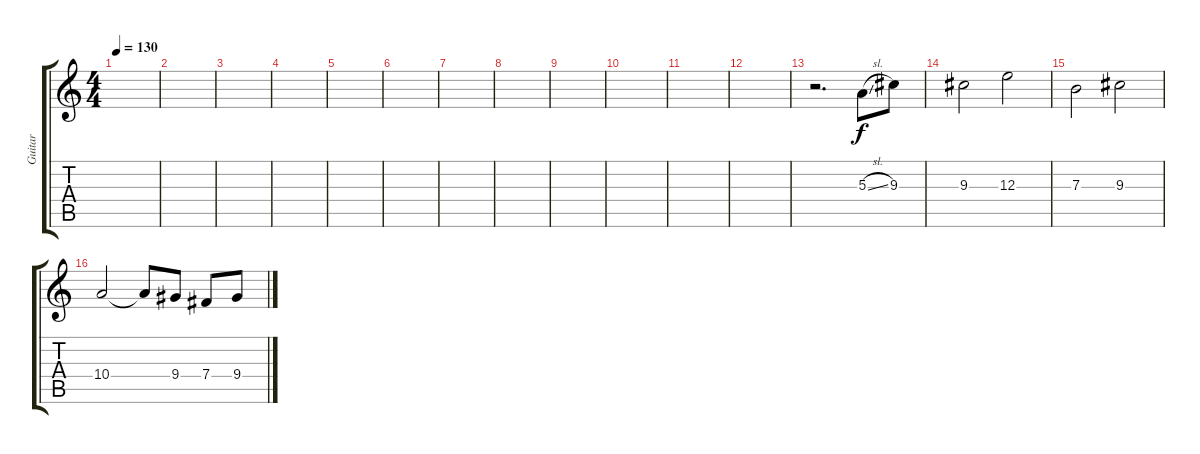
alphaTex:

\track ("Guitar" "Guitar") {instrument distortionguitar}
\staff {score tabs}
\tuning (Db4 Ab3 E3 B2 Gb2 B1) {hide}
\ts (4 4)
\tempo 130
\clef g2
\ks c
|
|
|
|
|
|
|
|
|
|
|
|
r.2{d} 5.3{sl}.8 9.3.8 |
9.3.2 12.3.2 |
7.3.2 9.3.2 |
10.4.2 10.4{t}.8 9.4.8 7.4.8 9.4.8
